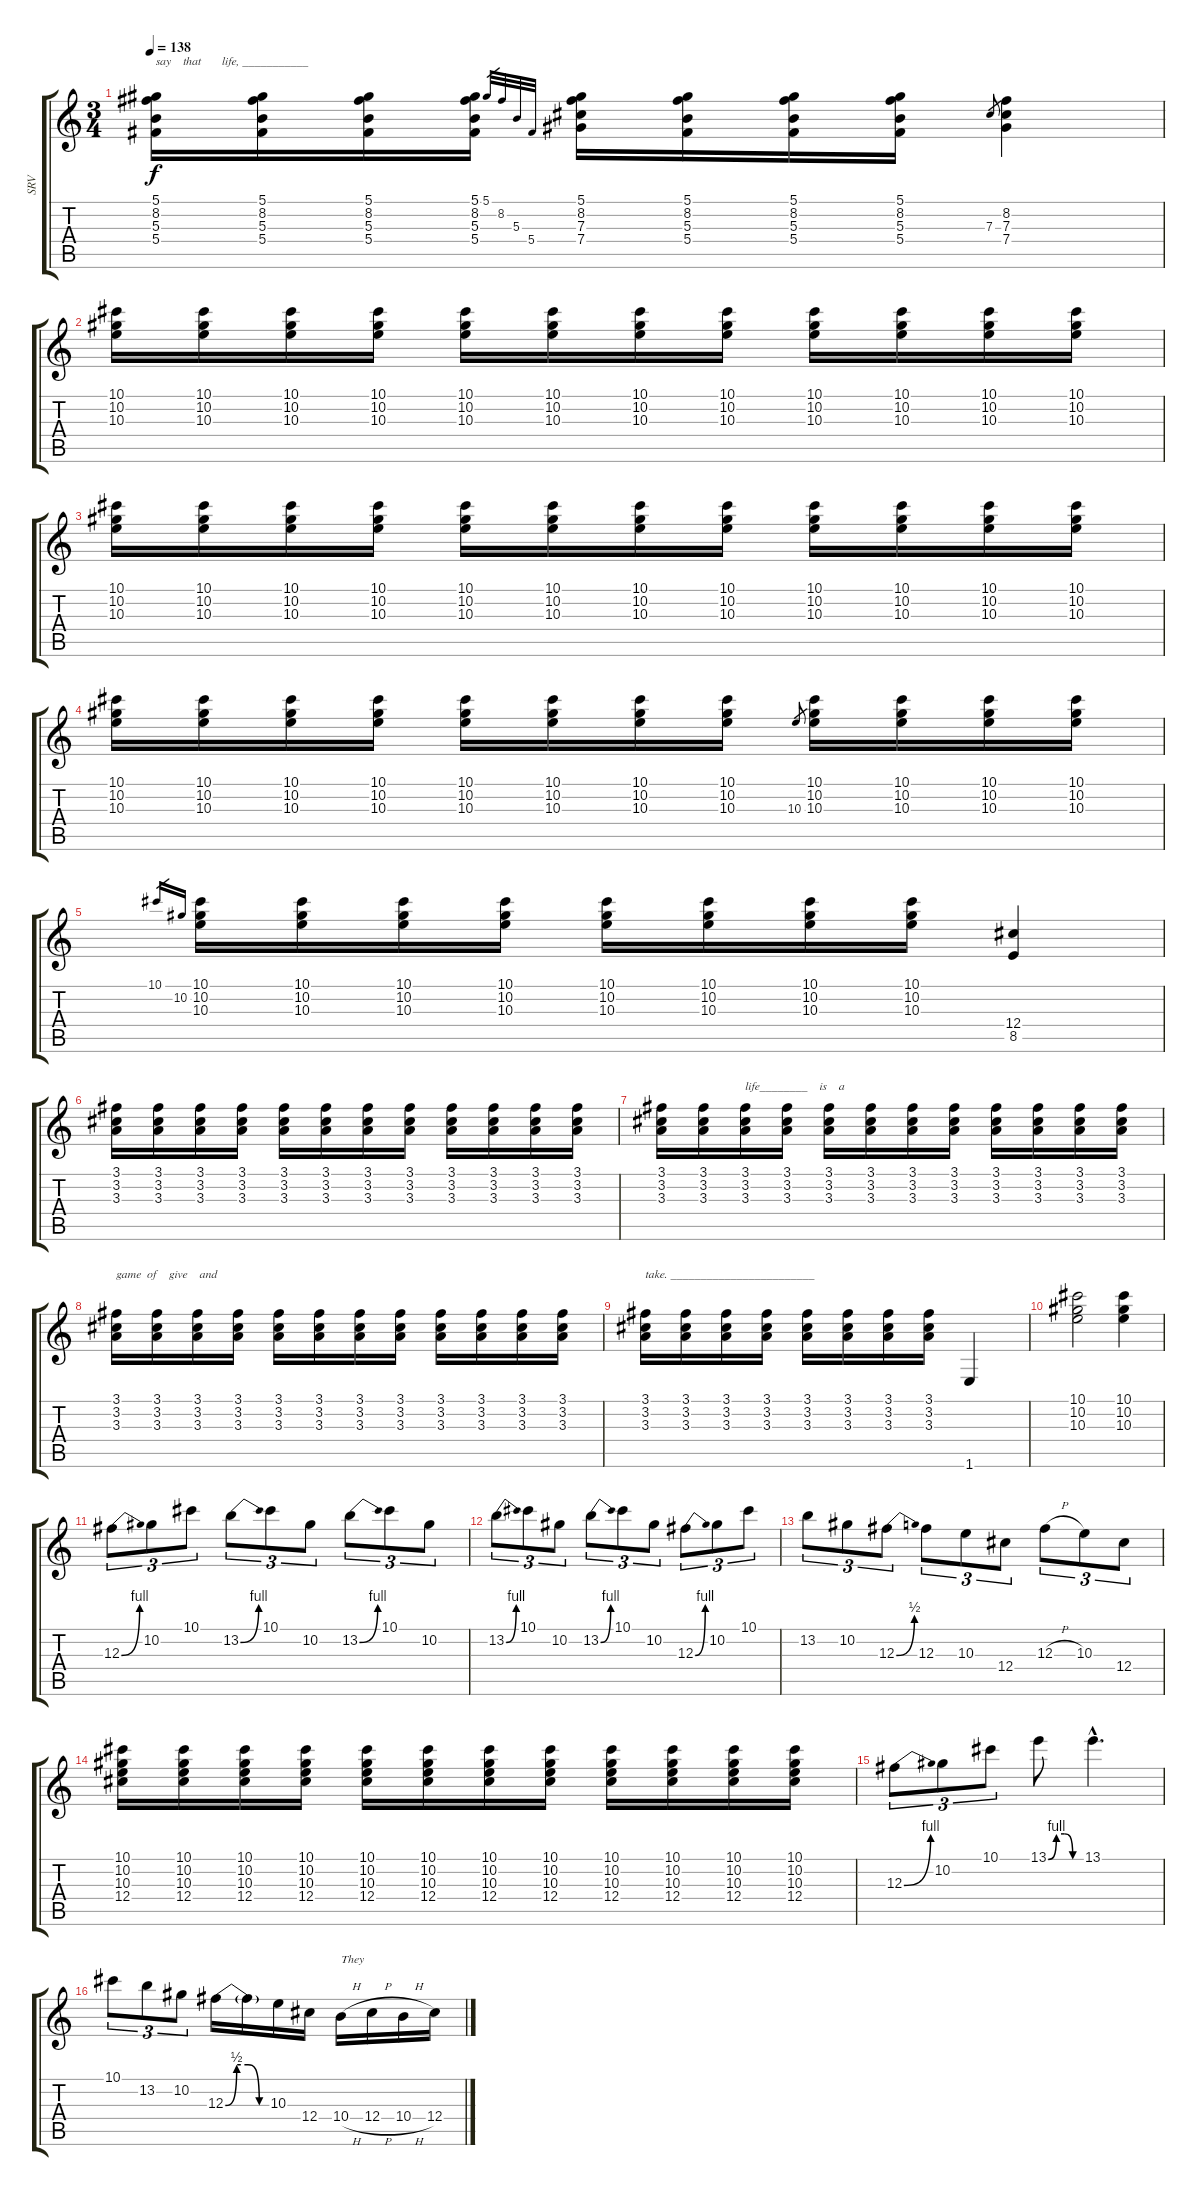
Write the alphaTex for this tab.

\track ("SRV" "SRV") {instrument electricguitarjazz}
\staff {score tabs}
\tuning (Eb4 Bb3 Gb3 Db3 Ab2 Eb2) {hide}
\ts (3 4)
\tempo 138
\clef g2
\ks c
(5.1 8.2 5.3 5.4).16{txt "say    that       life, ___________" dy f} (5.1 8.2 5.3 5.4).16 (5.1 8.2 5.3 5.4).16 (5.1 8.2 5.3 5.4).16 5.1.32{gr} 8.2.32{gr} 5.3.32{gr} 5.4.32{gr} (5.1 8.2 7.3 7.4).16 (5.1 8.2 5.3 5.4).16 (5.1 8.2 5.3 5.4).16 (5.1 8.2 5.3 5.4).16 7.3.8{gr} (8.2 7.3 7.4).4 |
(10.1 10.2 10.3).16 (10.1 10.2 10.3).16 (10.1 10.2 10.3).16 (10.1 10.2 10.3).16 (10.1 10.2 10.3).16 (10.1 10.2 10.3).16 (10.1 10.2 10.3).16 (10.1 10.2 10.3).16 (10.1 10.2 10.3).16 (10.1 10.2 10.3).16 (10.1 10.2 10.3).16 (10.1 10.2 10.3).16 |
(10.1 10.2 10.3).16 (10.1 10.2 10.3).16 (10.1 10.2 10.3).16 (10.1 10.2 10.3).16 (10.1 10.2 10.3).16 (10.1 10.2 10.3).16 (10.1 10.2 10.3).16 (10.1 10.2 10.3).16 (10.1 10.2 10.3).16 (10.1 10.2 10.3).16 (10.1 10.2 10.3).16 (10.1 10.2 10.3).16 |
(10.1 10.2 10.3).16 (10.1 10.2 10.3).16 (10.1 10.2 10.3).16 (10.1 10.2 10.3).16 (10.1 10.2 10.3).16 (10.1 10.2 10.3).16 (10.1 10.2 10.3).16 (10.1 10.2 10.3).16 10.3.8{gr} (10.1 10.2 10.3).16 (10.1 10.2 10.3).16 (10.1 10.2 10.3).16 (10.1 10.2 10.3).16 |
10.1.16{gr} 10.2.16{gr} (10.1 10.2 10.3).16 (10.1 10.2 10.3).16 (10.1 10.2 10.3).16 (10.1 10.2 10.3).16 (10.1 10.2 10.3).16 (10.1 10.2 10.3).16 (10.1 10.2 10.3).16 (10.1 10.2 10.3).16 (12.4 8.5).4 |
(3.1 3.2 3.3).16 (3.1 3.2 3.3).16 (3.1 3.2 3.3).16 (3.1 3.2 3.3).16 (3.1 3.2 3.3).16 (3.1 3.2 3.3).16 (3.1 3.2 3.3).16 (3.1 3.2 3.3).16 (3.1 3.2 3.3).16 (3.1 3.2 3.3).16 (3.1 3.2 3.3).16 (3.1 3.2 3.3).16 |
(3.1 3.2 3.3).16 (3.1 3.2 3.3).16 (3.1 3.2 3.3).16{txt "life________    is    a"} (3.1 3.2 3.3).16 (3.1 3.2 3.3).16 (3.1 3.2 3.3).16 (3.1 3.2 3.3).16 (3.1 3.2 3.3).16 (3.1 3.2 3.3).16 (3.1 3.2 3.3).16 (3.1 3.2 3.3).16 (3.1 3.2 3.3).16 |
(3.1 3.2 3.3).16{txt "game  of    give    and"} (3.1 3.2 3.3).16 (3.1 3.2 3.3).16 (3.1 3.2 3.3).16 (3.1 3.2 3.3).16 (3.1 3.2 3.3).16 (3.1 3.2 3.3).16 (3.1 3.2 3.3).16 (3.1 3.2 3.3).16 (3.1 3.2 3.3).16 (3.1 3.2 3.3).16 (3.1 3.2 3.3).16 |
(3.1 3.2 3.3).16{txt "take. ________________________"} (3.1 3.2 3.3).16 (3.1 3.2 3.3).16 (3.1 3.2 3.3).16 (3.1 3.2 3.3).16 (3.1 3.2 3.3).16 (3.1 3.2 3.3).16 (3.1 3.2 3.3).16 1.6.4 |
(10.1 10.2 10.3).2 (10.1 10.2 10.3).4 |
12.3{be (bend 0 0 60 4)}.8{tu (3 2)} 10.2.8{tu (3 2)} 10.1.8{tu (3 2)} 13.2{be (bend 0 0 60 4)}.8{tu (3 2)} 10.1.8{tu (3 2)} 10.2.8{tu (3 2)} 13.2{be (bend 0 0 60 4)}.8{tu (3 2)} 10.1.8{tu (3 2)} 10.2.8{tu (3 2)} |
13.2{be (bend 0 0 60 4)}.8{tu (3 2)} 10.1.8{tu (3 2)} 10.2.8{tu (3 2)} 13.2{be (bend 0 0 60 4)}.8{tu (3 2)} 10.1.8{tu (3 2)} 10.2.8{tu (3 2)} 12.3{be (bend 0 0 60 4)}.8{tu (3 2)} 10.2.8{tu (3 2)} 10.1.8{tu (3 2)} |
13.2.8{tu (3 2)} 10.2.8{tu (3 2)} 12.3{be (bend 0 0 60 2)}.8{tu (3 2)} 12.3.8{tu (3 2)} 10.3.8{tu (3 2)} 12.4.8{tu (3 2)} 12.3{h}.8{tu (3 2)} 10.3.8{tu (3 2)} 12.4.8{tu (3 2)} |
(10.1 10.2 10.3 12.4).16 (10.1 10.2 10.3 12.4).16 (10.1 10.2 10.3 12.4).16 (10.1 10.2 10.3 12.4).16 (10.1 10.2 10.3 12.4).16 (10.1 10.2 10.3 12.4).16 (10.1 10.2 10.3 12.4).16 (10.1 10.2 10.3 12.4).16 (10.1 10.2 10.3 12.4).16 (10.1 10.2 10.3 12.4).16 (10.1 10.2 10.3 12.4).16 (10.1 10.2 10.3 12.4).16 |
12.3{be (bend 0 0 60 4)}.8{tu (3 2)} 10.2.8{tu (3 2)} 10.1.8{tu (3 2)} 13.1{be (custom 0 0 15 4 30 4 45 0 60 0)}.8 13.1{hac}.4{d} |
10.1.8{tu (3 2)} 13.2.8{tu (3 2)} 10.2.8{tu (3 2)} 12.3{be (custom 0 0 15 2 30 2 45 0 60 0)}.16 12.3{t}.16 10.3.16 12.4.16 10.4{h}.16{txt "They"} 12.4{h}.16 10.4{h}.16 12.4{h}.16
